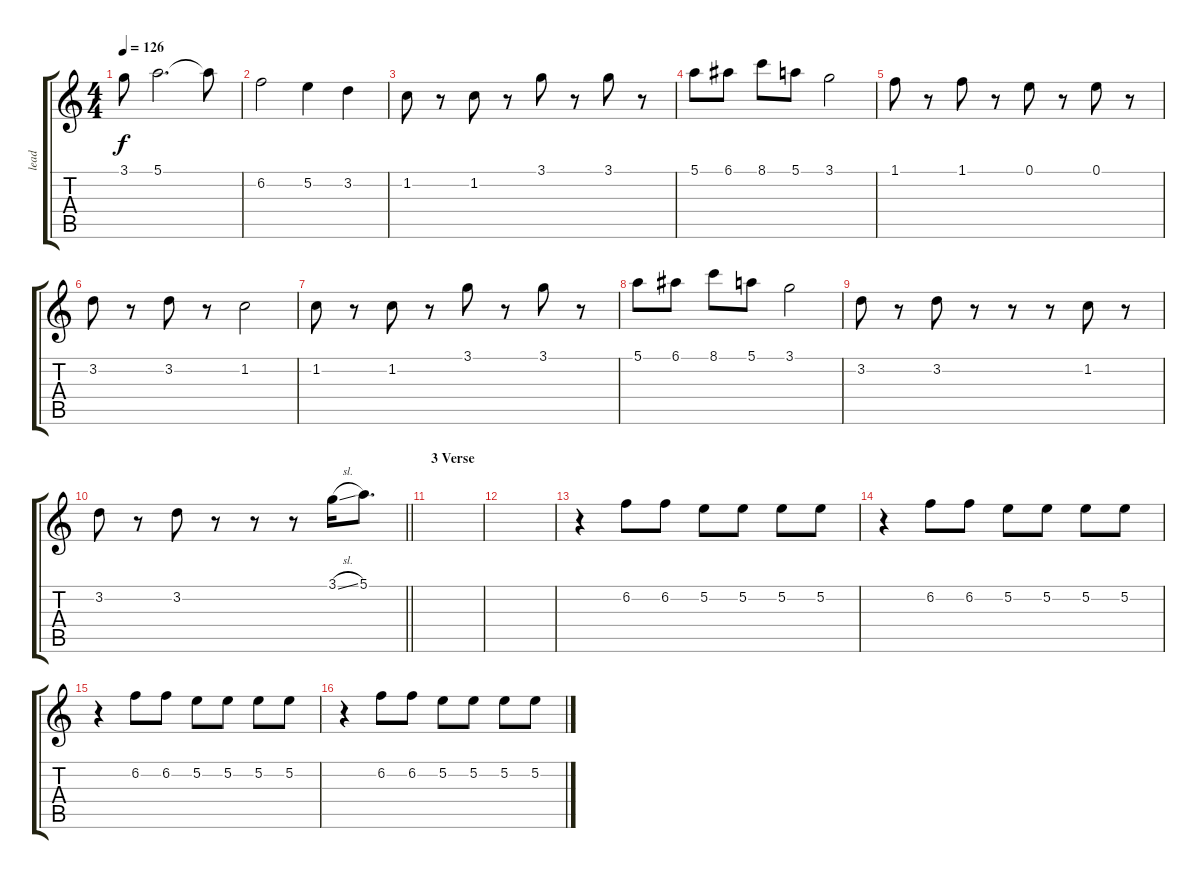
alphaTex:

\track ("lead" "lead") {instrument acousticguitarsteel}
\staff {score tabs}
\tuning (E4 B3 G3 D3 A2 E2) {hide}
\ts (4 4)
\tempo 126
\clef g2
\ks c
3.1{t}.8{dy f} 5.1.2{d} 5.1{t}.8 |
6.2.2 5.2.4 3.2.4 |
1.2.8 r.8 1.2.8 r.8 3.1.8 r.8 3.1.8 r.8 |
5.1.8 6.1.8 8.1.8 5.1.8 3.1.2 |
1.1.8 r.8 1.1.8 r.8 0.1.8 r.8 0.1.8 r.8 |
3.2.8 r.8 3.2.8 r.8 1.2.2 |
1.2.8 r.8 1.2.8 r.8 3.1.8 r.8 3.1.8 r.8 |
5.1.8 6.1.8 8.1.8 5.1.8 3.1.2 |
3.2.8 r.8 3.2.8 r.8 r.8 r.8 1.2.8 r.8 |
\barLineRight lightlight
3.2.8 r.8 3.2.8 r.8 r.8 r.8 3.1{sl}.16 5.1.8{d} |
\section ("" "3 Verse")
|
|
r.4 6.2.8 6.2.8 5.2.8 5.2.8 5.2.8 5.2.8 |
r.4 6.2.8 6.2.8 5.2.8 5.2.8 5.2.8 5.2.8 |
r.4 6.2.8 6.2.8 5.2.8 5.2.8 5.2.8 5.2.8 |
r.4 6.2.8 6.2.8 5.2.8 5.2.8 5.2.8 5.2.8
